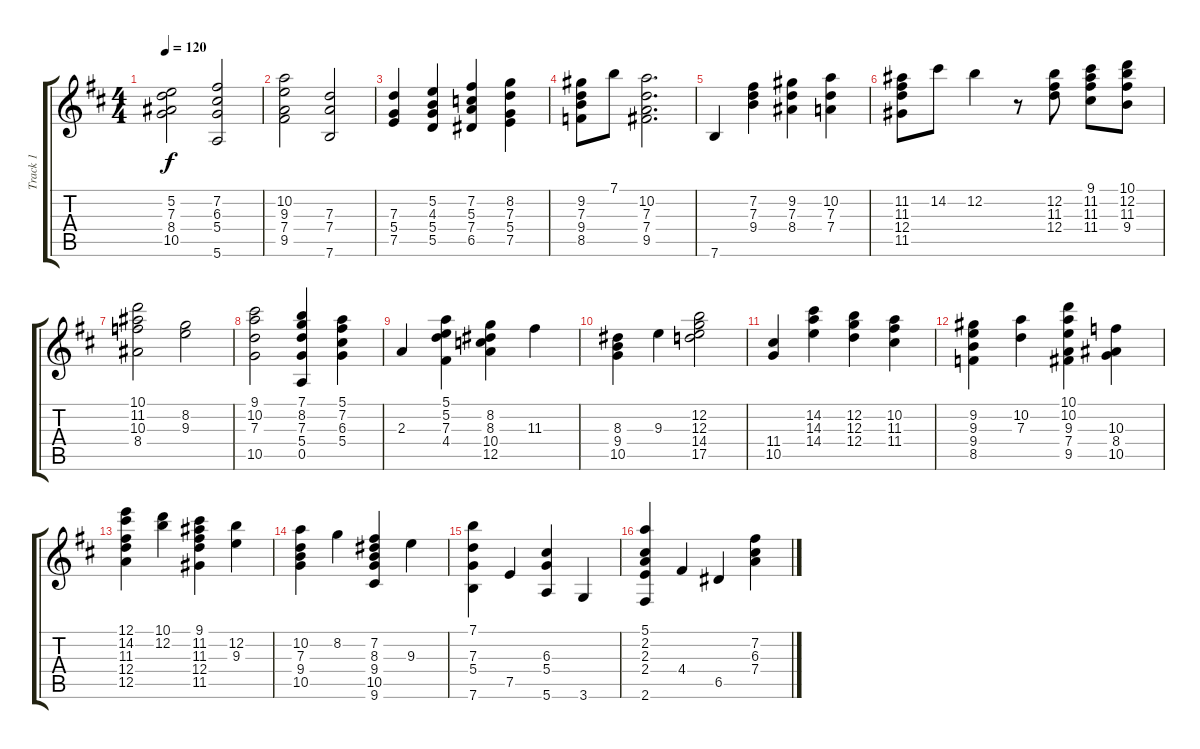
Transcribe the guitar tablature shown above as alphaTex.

\track ("Track 1" "Track 1") {instrument electricguitarjazz}
\staff {score tabs}
\tuning (E4 B3 G3 D3 A2 E2) {hide}
\ts (4 4)
\tempo 120
\clef g2
\ks d
(5.2 7.3 8.4 10.5).2{dy f} (7.2 6.3 5.4 5.6).2 |
(10.2 9.3 7.4 9.5).2 (7.3 7.4 7.6).2 |
(7.3 5.4 7.5).4 (5.2 4.3 5.4 5.5).4 (7.2 5.3 7.4 6.5).4 (8.2 7.3 5.4 7.5).4 |
(9.2 7.3 9.4 8.5).8 7.1.8 (10.2 7.3 7.4 9.5).2{d} |
7.6.4 (7.2 7.3 9.4).4 (9.2 7.3 8.4).4 (10.2 7.3 7.4).4 |
(11.2 11.3 12.4 11.5).8 14.2.8 12.2.4 r.8 (12.2 11.3 12.4).8 (9.1 11.2 11.3 11.4).8 (10.1 12.2 11.3 9.4).8 |
(10.1 11.2 10.3 8.4).2 (8.2 9.3).2 |
(9.1 10.2 7.3 10.5).2 (7.1 8.2 7.3 5.4 0.5).4 (5.1 7.2 6.3 5.4).4 |
2.3.4 (5.1 5.2 7.3 4.4).4 (8.2 8.3 10.4 12.5).4 11.3.4 |
(8.3 9.4 10.5).4 9.3.4 (12.2 12.3 14.4 17.5).2 |
(11.4 10.5).4 (14.2 14.3 14.4).4 (12.2 12.3 12.4).4 (10.2 11.3 11.4).4 |
(9.2 9.3 9.4 8.5).4 (10.2 7.3).4 (10.1 10.2 9.3 7.4 9.5).4 (10.3 8.4 10.5).4 |
(12.1 14.2 11.3 12.4 12.5).4 (10.1 12.2).4 (9.1 11.2 11.3 12.4 11.5).4 (12.2 9.3).4 |
(10.2 7.3 9.4 10.5).4 8.2.4 (7.2 8.3 9.4 10.5 9.6).4 9.3.4 |
(7.1 7.3 5.4 7.6).4 7.5.4 (6.3 5.4 5.6).4 3.6.4 |
(5.1 2.2 2.3 2.4 2.6).4 4.4.4 6.5.4 (7.2 6.3 7.4).4
